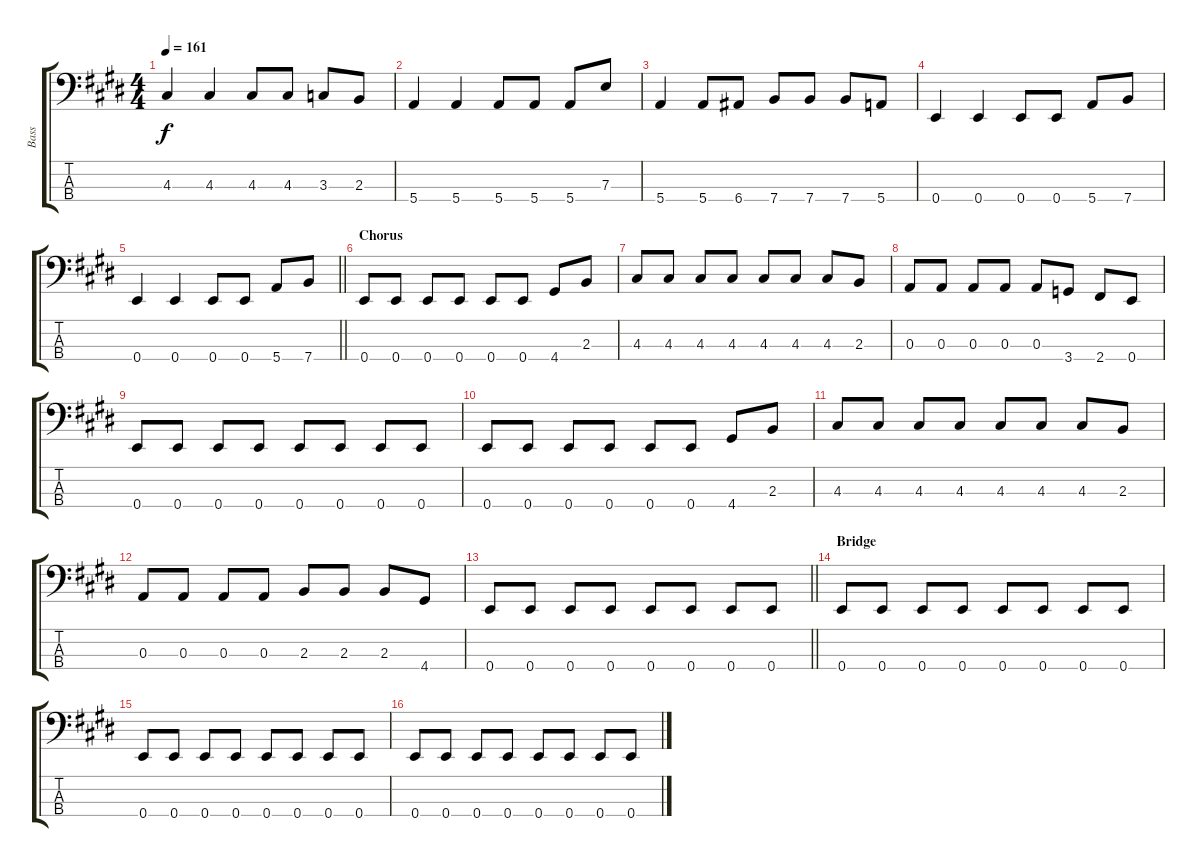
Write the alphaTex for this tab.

\track ("Bass" "Bass") {instrument electricbassfinger}
\staff {score tabs}
\tuning (G2 D2 A1 E1) {hide}
\ts (4 4)
\tempo 161
\clef f4
\ks e
4.3.4{dy f} 4.3.4 4.3.8 4.3.8 3.3.8 2.3.8 |
5.4.4 5.4.4 5.4.8 5.4.8 5.4.8 7.3.8 |
5.4.4 5.4.8 6.4.8 7.4.8 7.4.8 7.4.8 5.4.8 |
0.4.4 0.4.4 0.4.8 0.4.8 5.4.8 7.4.8 |
\barLineRight lightlight
0.4.4 0.4.4 0.4.8 0.4.8 5.4.8 7.4.8 |
\section ("" "Chorus")
0.4.8 0.4.8 0.4.8 0.4.8 0.4.8 0.4.8 4.4.8 2.3.8 |
4.3.8 4.3.8 4.3.8 4.3.8 4.3.8 4.3.8 4.3.8 2.3.8 |
0.3.8 0.3.8 0.3.8 0.3.8 0.3.8 3.4.8 2.4.8 0.4.8 |
0.4.8 0.4.8 0.4.8 0.4.8 0.4.8 0.4.8 0.4.8 0.4.8 |
0.4.8 0.4.8 0.4.8 0.4.8 0.4.8 0.4.8 4.4.8 2.3.8 |
4.3.8 4.3.8 4.3.8 4.3.8 4.3.8 4.3.8 4.3.8 2.3.8 |
0.3.8 0.3.8 0.3.8 0.3.8 2.3.8 2.3.8 2.3.8 4.4.8 |
\barLineRight lightlight
0.4.8 0.4.8 0.4.8 0.4.8 0.4.8 0.4.8 0.4.8 0.4.8 |
\section ("" "Bridge")
0.4.8 0.4.8 0.4.8 0.4.8 0.4.8 0.4.8 0.4.8 0.4.8 |
0.4.8 0.4.8 0.4.8 0.4.8 0.4.8 0.4.8 0.4.8 0.4.8 |
0.4.8 0.4.8 0.4.8 0.4.8 0.4.8 0.4.8 0.4.8 0.4.8
